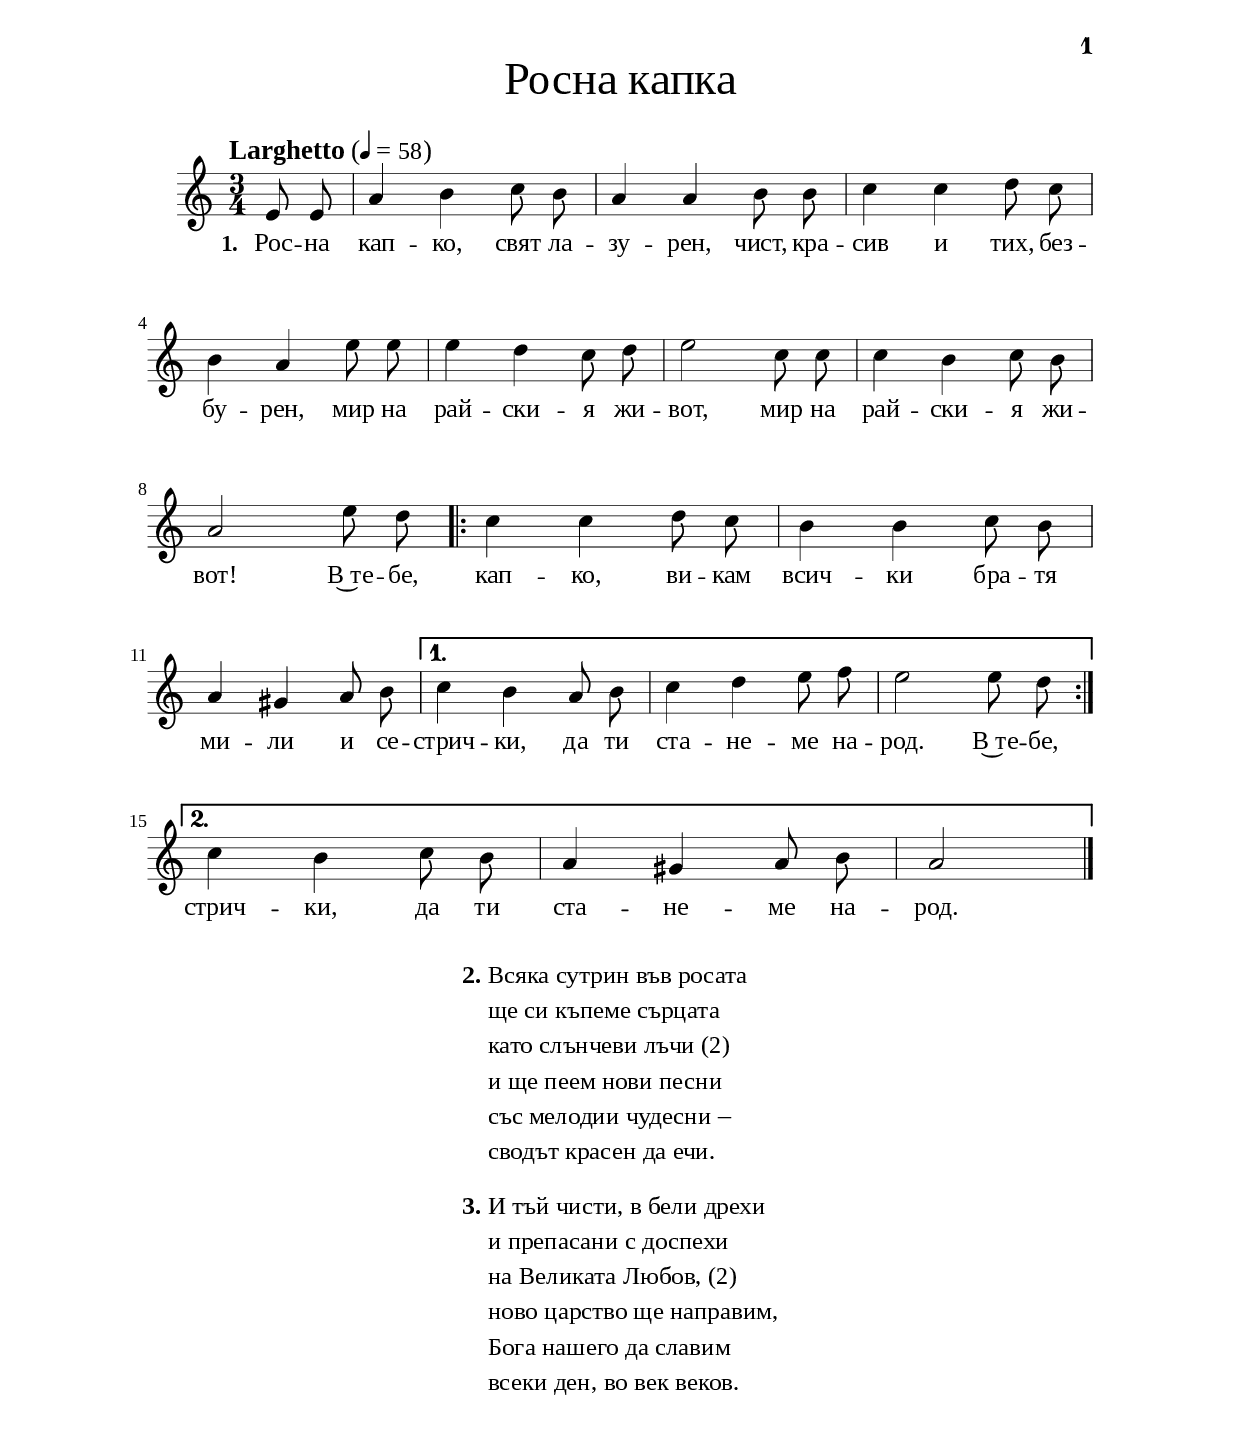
\version "2.24.4"

% include paper part and global functions
\include "include/globals.ily"
"rightBraces046" = \markup {
  \column {
    % repeat braces
    \translate #'(0 . -9.2 )
    \right-brace #32

    \translate #'(0 . -13.6 )
    \right-brace #32
  }
  \column {
    % repeat numbers
    \translate #'(0 . -9.8 )
    2

    \translate #'(0 . -16.8 )
    2
  }
}

\bookpart {
  \label #'ref046
  \tocItem \markup "Росна капка"
  \include "include/bookpart-paper.ily"
  \score {
    \include "include/score-layout.ily"

    \new Voice \absolute  {
      \clef treble
      \key a \minor
      \time 3/4
      \tempoFunc "Larghetto" 4 "58"
      \partial 4
      \autoBeamOff

      e'8 e' a'4 b' c''8 b' |  a'4 a' b'8 b' | c''4 c'' d''8 c'' \break | % 5

      b'4 a' e''8 e'' | e''4 d'' c''8 d'' | e''2 c''8 c'' | c''4 b' c''8 b' \break |

      a'2 e''8 d'' \repeat volta 2 {
        | c''4 c'' d''8 c'' |  b'4 b' c''8 b' \break |

        a'4 gis' a'8 b' |
      }  \alternative {
        { c''4 b' a'8 b' | c''4 d'' e''8 f'' | e''2 e''8 d''  \break |  }

        { c''4 b' c''8 b'8 | a'4 gis'4 a'8 b'8 | a'2 \bar "|." }
      }
    }

    \addlyrics {
      \set stanza = "1. " Рос -- на кап -- ко, свят ла -- зу -- рен, чист, кра -- сив и тих, без --
      бу -- рен, мир на рай -- ски -- я жи -- вот, мир на рай -- ски -- я жи --
      вот! В~те -- бе, кап -- ко, ви -- кам всич -- ки бра -- тя
      ми -- ли и се -- стрич -- ки, да ти ста -- не -- ме на -- род. В~те -- бе,
      стрич -- ки, да ти ста -- не -- ме на -- род.
    }

    \header {
      title = \titleFunc #'ref_desc_3 "Росна капка" "Rosna kapka"
    }

    \midi{}

  } % score


  \markup \abs-fontsize #12 \override #`(baseline-skip . ,bgCoupletBaselineSkip) {
    \fill-line {
      \column {
        \line {
          \bold "2."
          \column {
            "Всяка сутрин във росата"
            "ще си къпеме сърцата"
            "като слънчеви лъчи (2)"
            "и ще пеем нови песни"
            "със мелодии чудесни –"
            "сводът красен да ечи."

          }
        }
        \vspace #1
        \line {
          \bold "3."
          \column {
            "И тъй чисти, в бели дрехи"
            "и препасани с доспехи"
            "на Великата Любов, (2)"
            "ново царство ще направим,"
            "Бога нашего да славим"
            "всеки ден, во век веков."
          }
        }
      }
    }
  }
} % bookpart
